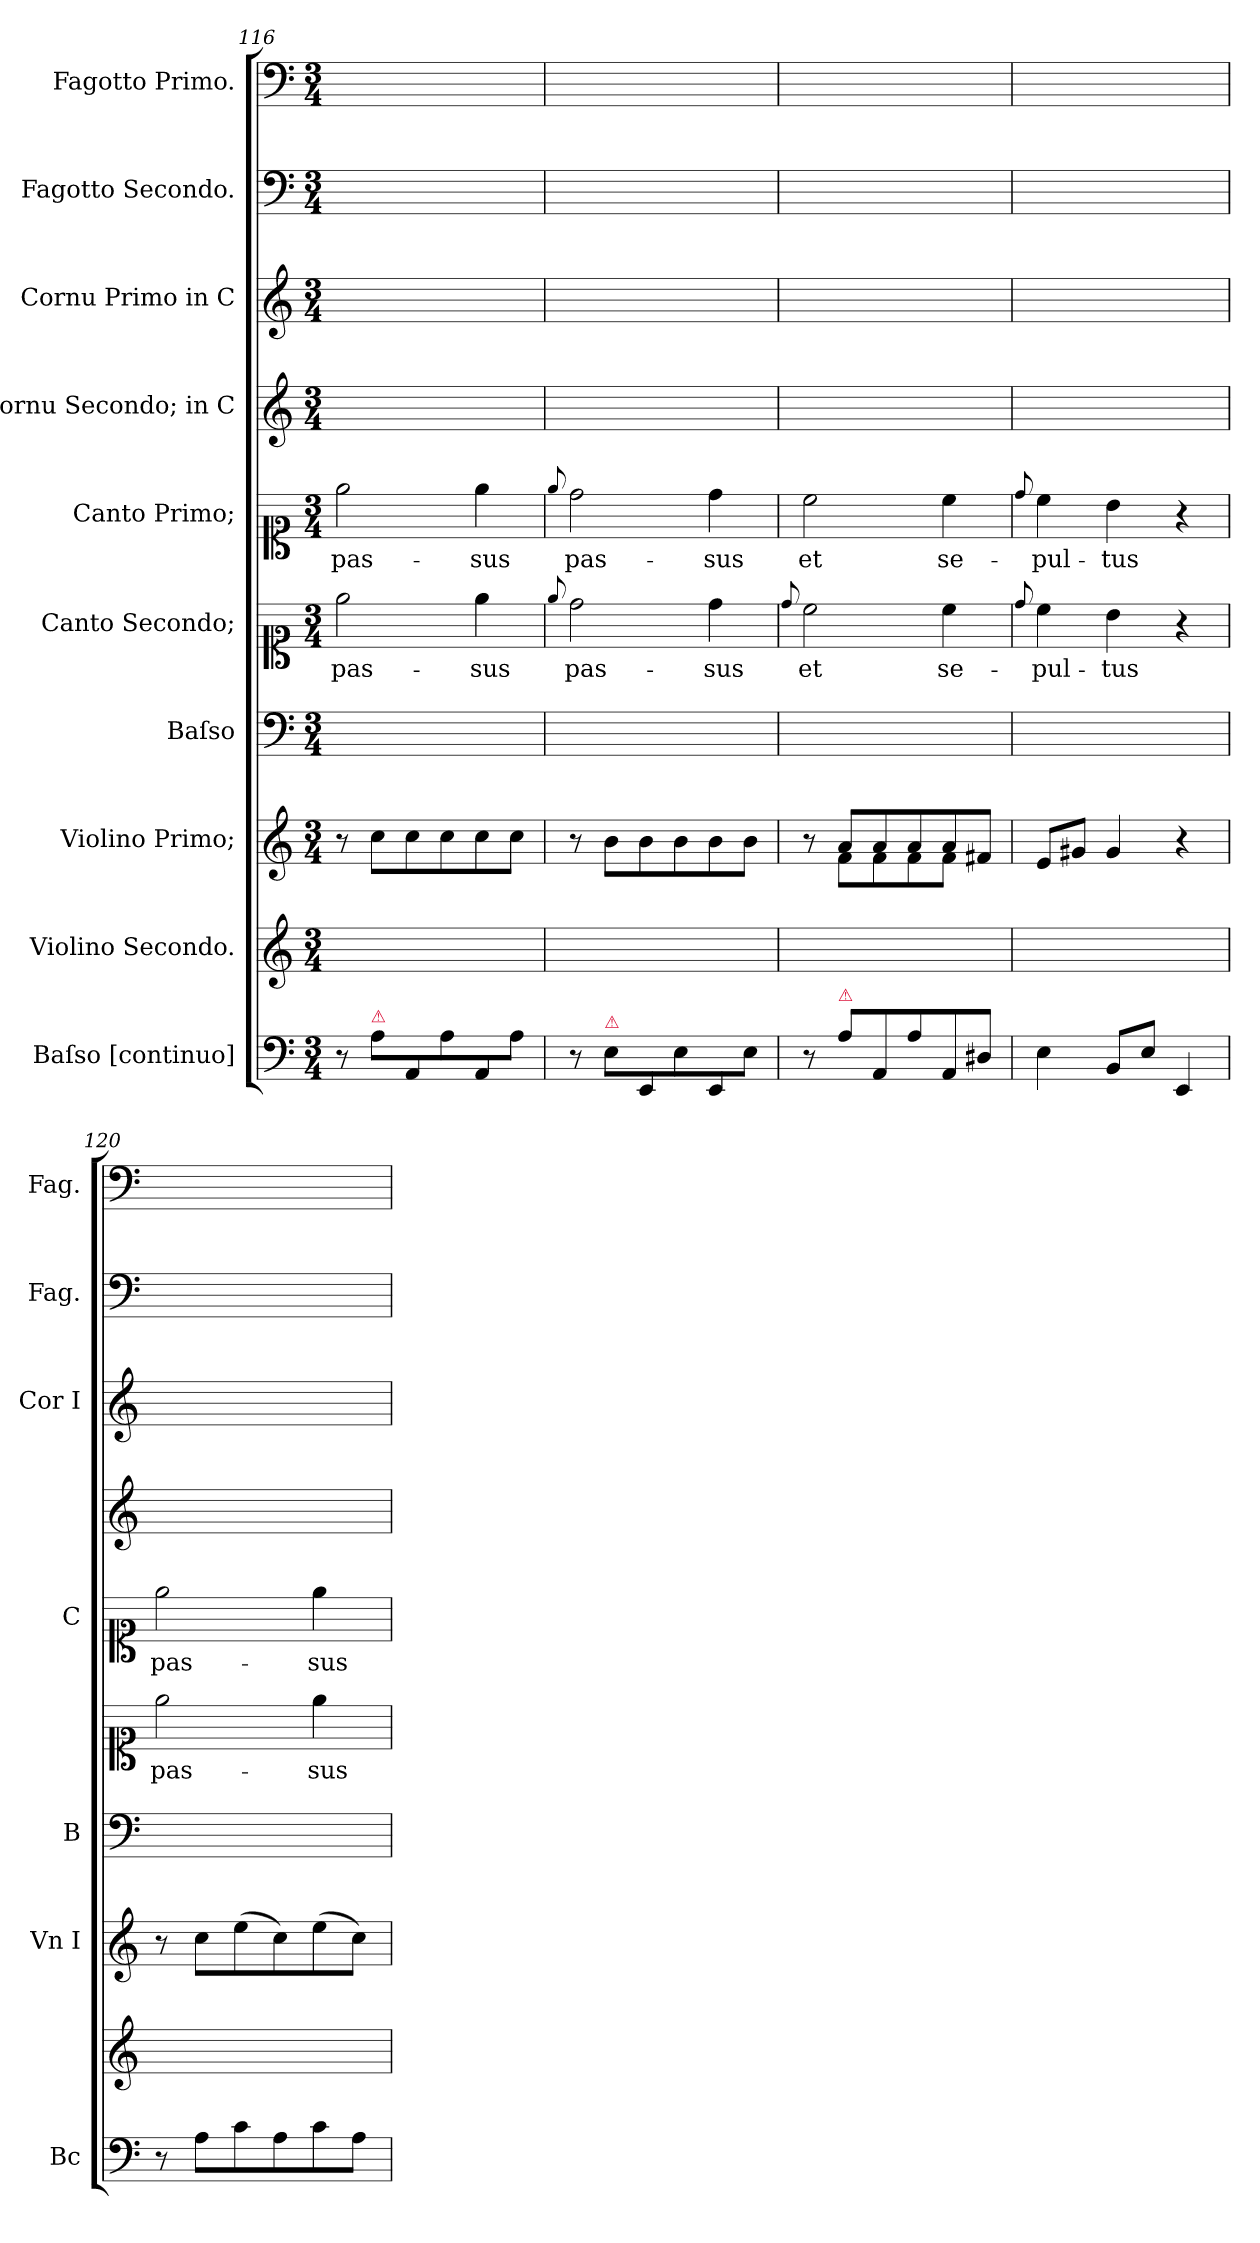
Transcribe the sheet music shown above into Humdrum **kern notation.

**kern	**kern	**kern	**kern	**kern	**text	**kern	**text	**kern	**kern	**kern	**kern
*part10	*part9	*part8	*part7	*part6	*part6	*part5	*part5	*part4	*part3	*part2	*part1
*staff10	*staff9	*staff8	*staff7	*staff6	*staff6	*staff5	*staff5	*staff4	*staff3	*staff2	*staff1
*I"Baſso [continuo]	*I"Violino Secondo.	*I"Violino Primo;	*I"Baſso	*I"Canto Secondo;	*	*I"Canto Primo;	*	*I"Cornu Secondo; in C	*I"Cornu Primo in C	*I"Fagotto Secondo.	*I"Fagotto Primo.
*I'Bc	*	*I'Vn I	*I'B	*	*	*I'C	*	*	*I'Cor I	*I'Fag.	*I'Fag.
*clefF4	*clefG2	*clefG2	*clefF4	*clefC1	*	*clefC1	*	*clefG2	*clefG2	*clefF4	*clefF4
*k[]	*k[]	*k[]	*k[]	*k[]	*	*k[]	*	*k[]	*k[]	*k[]	*k[]
*M3/4	*M3/4	*M3/4	*M3/4	*M3/4	*	*M3/4	*	*M3/4	*M3/4	*M3/4	*M3/4
=116	=116	=116	=116	=116	=116	=116	=116	=116	=116	=116	=116
8r	2.ryy	8r	2.ryy	2ee\	pas-	2ee	pas-	2.ryy	2.ryy	2.ryy	2.ryy
!LO:TX:a:color=crimson:t=⚠	!	!	!	!	!	!	!	!	!	!	!
8A\L	.	8ccL	.	.	.	.	.	.	.	.	.
8AA/	.	8cc	.	.	.	.	.	.	.	.	.
8A\	.	8cc	.	.	.	.	.	.	.	.	.
8AA/	.	8cc	.	4ee\	-sus	4ee	-sus	.	.	.	.
8A\J	.	8ccJ	.	.	.	.	.	.	.	.	.
=117	=117	=117	=117	=117	=117	=117	=117	=117	=117	=117	=117
.	.	.	.	8qqee/	.	8qqee/	.	.	.	.	.
8r	2.ryy	8r	2.ryy	2dd\	pas-	2dd	pas-	2.ryy	2.ryy	2.ryy	2.ryy
!LO:TX:a:color=crimson:t=⚠	!	!	!	!	!	!	!	!	!	!	!
8E\L	.	8bL	.	.	.	.	.	.	.	.	.
8EE/	.	8b	.	.	.	.	.	.	.	.	.
8E\	.	8b	.	.	.	.	.	.	.	.	.
8EE/	.	8b	.	4dd\	-sus	4dd	-sus	.	.	.	.
8E\J	.	8bJ	.	.	.	.	.	.	.	.	.
=118	=118	=118	=118	=118	=118	=118	=118	=118	=118	=118	=118
.	.	.	.	8qqdd/	.	.	.	.	.	.	.
*	*	*^	*	*	*	*	*	*	*	*	*
8r	2.ryy	8r	8ryy	2.ryy	2cc\	et	2cc	et	2.ryy	2.ryy	2.ryy	2.ryy
!LO:TX:a:color=crimson:t=⚠	!	!	!	!	!	!	!	!	!	!	!	!
8A\L	.	8aL	8fL	.	.	.	.	.	.	.	.	.
8AA/	.	8a	8f	.	.	.	.	.	.	.	.	.
8A\	.	8a	8f	.	.	.	.	.	.	.	.	.
8AA/	.	8a	8fJ	.	4cc\	se-	4cc	se-	.	.	.	.
8D#XJ	.	8f#XJ	8ryy	.	.	.	.	.	.	.	.	.
*	*	*v	*v	*	*	*	*	*	*	*	*	*
=119	=119	=119	=119	=119	=119	=119	=119	=119	=119	=119	=119
.	.	.	.	8qqdd/	.	8qqdd/	.	.	.	.	.
4E	2.ryy	8eL	2.ryy	4cc\	-pul-	4cc	-pul-	2.ryy	2.ryy	2.ryy	2.ryy
.	.	8g#XJ	.	.	.	.	.	.	.	.	.
8BBL	.	4g#	.	4b\	-tus	4b	-tus	.	.	.	.
8EJ	.	.	.	.	.	.	.	.	.	.	.
4EE	.	4r	.	4r	.	4r	.	.	.	.	.
=120	=120	=120	=120	=120	=120	=120	=120	=120	=120	=120	=120
8r	2.ryy	8r	2.ryy	2ee\	pas-	2ee	pas-	2.ryy	2.ryy	2.ryy	2.ryy
8AL	.	8ccL	.	.	.	.	.	.	.	.	.
8c	.	(8ee	.	.	.	.	.	.	.	.	.
8A	.	8cc)	.	.	.	.	.	.	.	.	.
8c	.	(8ee	.	4ee\	-sus	4ee	-sus	.	.	.	.
8AJ	.	8ccJ)	.	.	.	.	.	.	.	.	.
=	=	=	=	=	=	=	=	=	=	=	=
*-	*-	*-	*-	*-	*-	*-	*-	*-	*-	*-	*-
